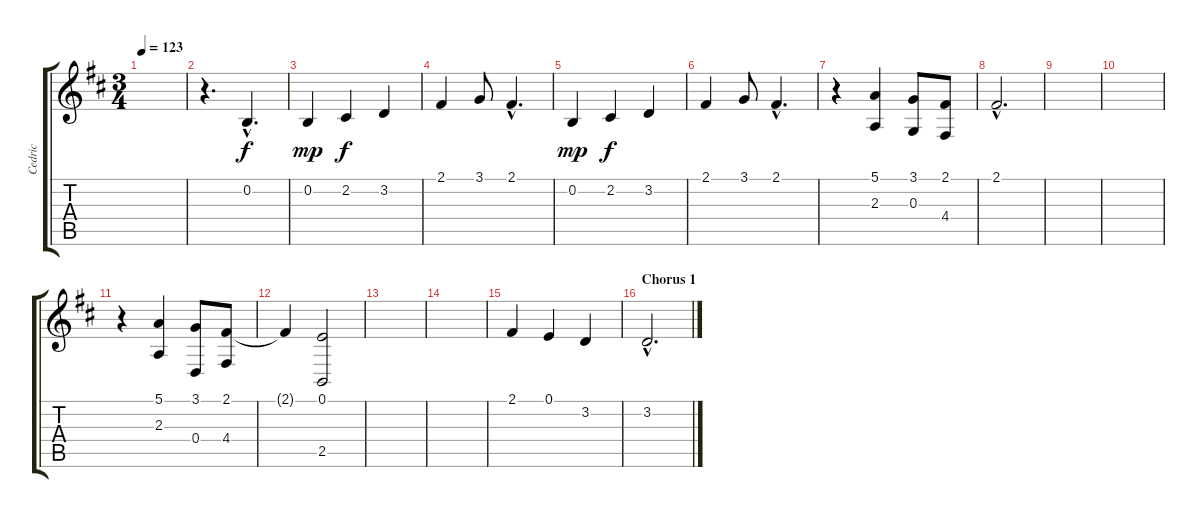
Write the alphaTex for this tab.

\track ("Cedric" "Cedric") {instrument acousticgrandpiano}
\staff {score tabs}
\tuning (E4 B3 G3 D3 A2 E2) {hide}
\ts (3 4)
\tempo 123
\clef g2
\ks d
|
r.4{d} 0.2{hac}.4{d} |
0.2.4{dy mp} 2.2.4{dy f} 3.2.4 |
2.1.4 3.1.8 2.1{hac}.4{d} |
0.2.4{dy mp} 2.2.4{dy f} 3.2.4 |
2.1.4 3.1.8 2.1{hac}.4{d} |
r.4 (5.1 2.3).4 (3.1 0.3).8 (2.1 4.4).8 |
\section ("" "")
2.1{hac}.2{d} |
|
|
r.4 (5.1 2.3).4 (3.1 0.4).8 (2.1 4.4).8 |
2.1{t}.4 (0.1 2.5).2 |
|
|
2.1.4 0.1.4 3.2.4 |
\section ("" "Chorus 1")
3.2{hac}.2{d volume 12 instrument lead5charang}
